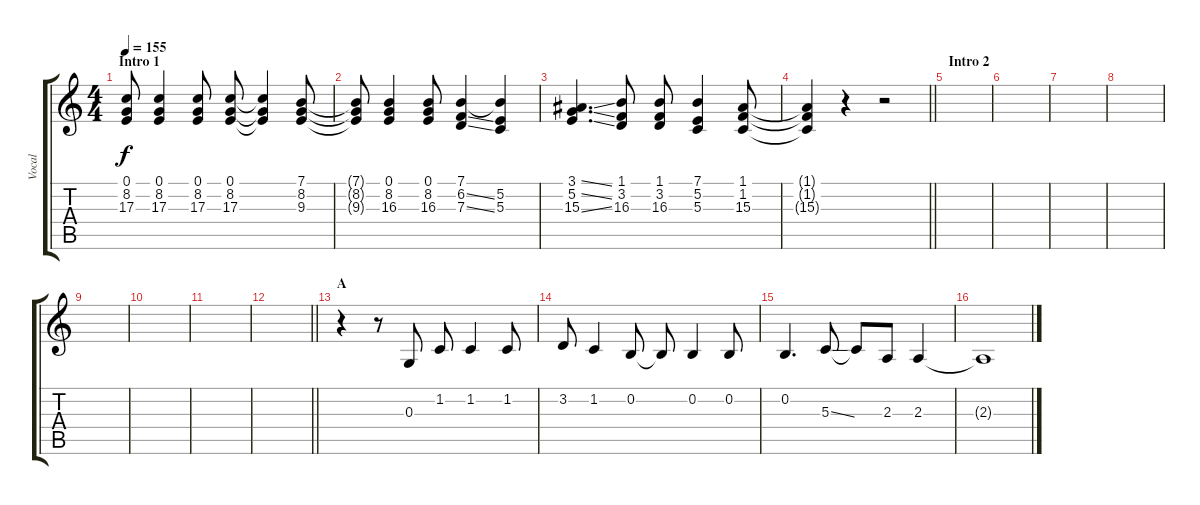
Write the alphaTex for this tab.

\track ("Vocal" "Vocal") {instrument stringensemble1}
\staff {score tabs}
\tuning (E4 B3 G3 D3 A2 E2) {hide}
\ts (4 4)
\section ("" "Intro 1")
\tempo 155
\clef g2
\ks c
(0.1 8.2 17.3).8{dy f instrument stringensemble1} (0.1 8.2 17.3).4 (0.1 8.2 17.3).8 (0.1 8.2 17.3).8 (0.1{t} 8.2{t} 17.3{t}).4 (7.1 8.2 9.3).8 |
(7.1{t} 8.2{t} 9.3{t}).8 (0.1 8.2 16.3).4 (0.1 8.2 16.3).8 (7.1 6.2{ss} 7.3{ss}).4 (7.1{t} 5.2 5.3).4 |
(3.1{ss} 5.2{ss} 15.3{ss}).4{d} (1.1 3.2 16.3).8 (1.1 3.2 16.3).8 (7.1 5.2 5.3).4 (1.1 1.2 15.3).8 |
\barLineRight lightlight
(1.1{t} 1.2{t} 15.3{t}).4 r.4 r.2 |
\section ("" "Intro 2")
|
|
|
|
|
|
|
\barLineRight lightlight
|
\section ("" "A")
r.4 r.8 0.3.8 1.2.8 1.2.4 1.2.8 |
3.2.8 1.2.4 0.2.8 0.2{t}.8 0.2.4 0.2.8 |
0.2.4{d} 5.3{ss}.8 5.3{t}.8 2.3.8 2.3.4 |
2.3{t}.1
